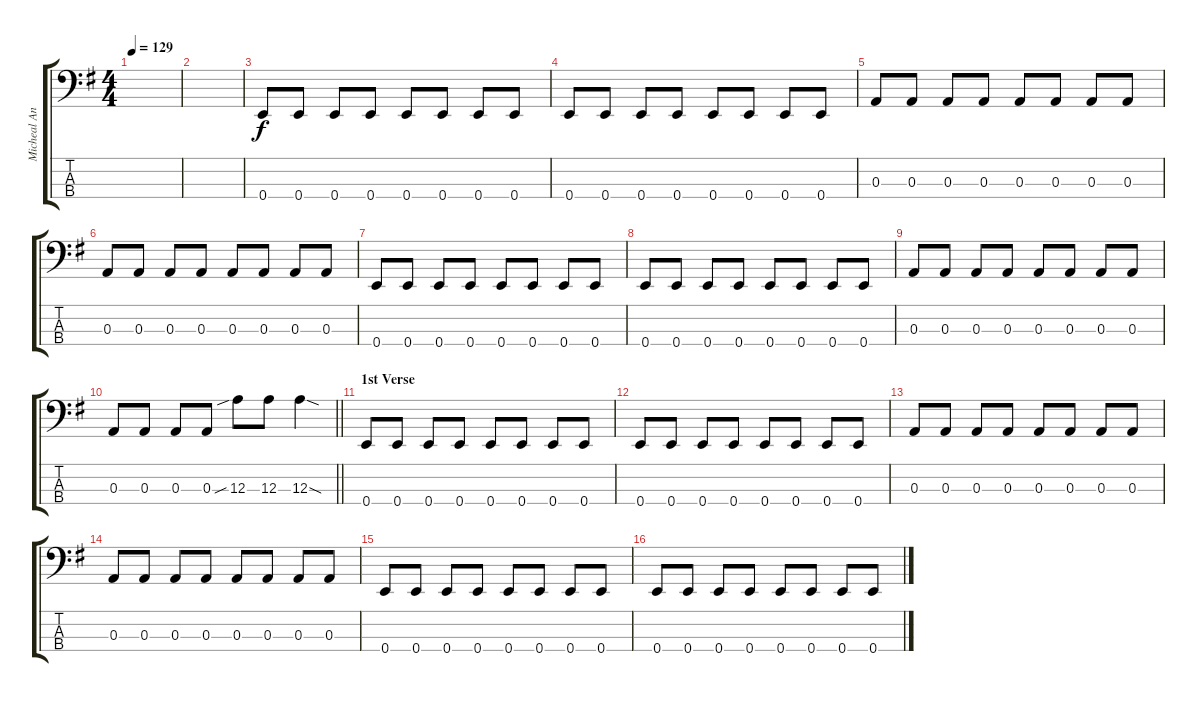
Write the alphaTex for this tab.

\track ("Micheal Anthony" "Micheal An") {instrument electricbasspick}
\staff {score tabs}
\tuning (G2 D2 A1 E1) {hide}
\ts (4 4)
\tempo 129
\clef f4
\ks eminor
|
|
0.4.8 0.4.8 0.4.8 0.4.8 0.4.8 0.4.8 0.4.8 0.4.8 |
0.4.8 0.4.8 0.4.8 0.4.8 0.4.8 0.4.8 0.4.8 0.4.8 |
0.3.8 0.3.8 0.3.8 0.3.8 0.3.8 0.3.8 0.3.8 0.3.8 |
0.3.8 0.3.8 0.3.8 0.3.8 0.3.8 0.3.8 0.3.8 0.3.8 |
0.4.8 0.4.8 0.4.8 0.4.8 0.4.8 0.4.8 0.4.8 0.4.8 |
0.4.8 0.4.8 0.4.8 0.4.8 0.4.8 0.4.8 0.4.8 0.4.8 |
0.3.8 0.3.8 0.3.8 0.3.8 0.3.8 0.3.8 0.3.8 0.3.8 |
\barLineRight lightlight
0.3.8 0.3.8 0.3.8 0.3.8 12.3{sib}.8 12.3.8 12.3{sod}.4 |
\section ("" "1st Verse")
0.4.8 0.4.8 0.4.8 0.4.8 0.4.8 0.4.8 0.4.8 0.4.8 |
0.4.8 0.4.8 0.4.8 0.4.8 0.4.8 0.4.8 0.4.8 0.4.8 |
0.3.8 0.3.8 0.3.8 0.3.8 0.3.8 0.3.8 0.3.8 0.3.8 |
0.3.8 0.3.8 0.3.8 0.3.8 0.3.8 0.3.8 0.3.8 0.3.8 |
0.4.8 0.4.8 0.4.8 0.4.8 0.4.8 0.4.8 0.4.8 0.4.8 |
0.4.8 0.4.8 0.4.8 0.4.8 0.4.8 0.4.8 0.4.8 0.4.8
